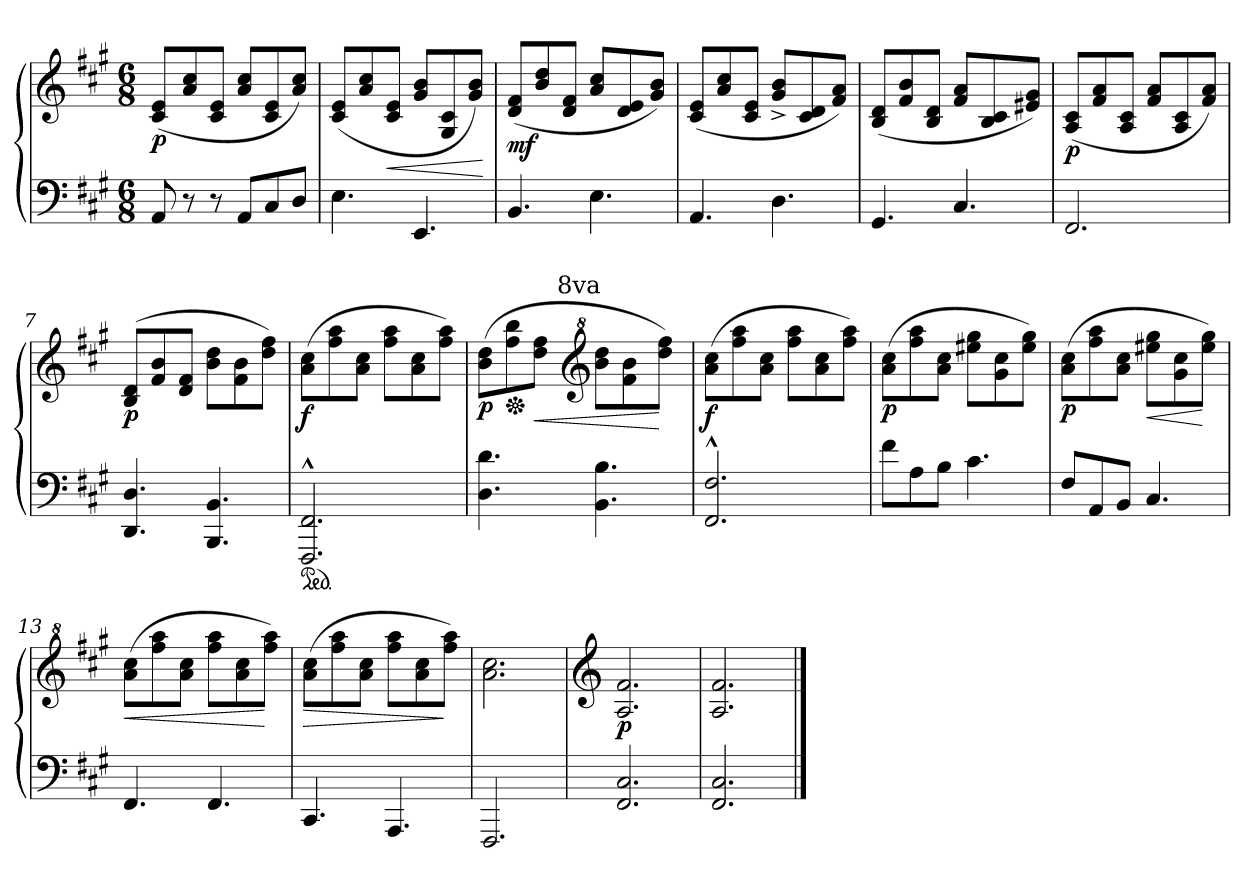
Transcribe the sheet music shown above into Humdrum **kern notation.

**kern	**kern	**dynam
*part1	*part1	*part1
*staff2	*staff1	*staff1/2
*clefF4	*clefG2	*
*k[f#c#g#]	*k[f#c#g#]	*
*A:	*A:	*
*M6/8	*M6/8	*
=1	=1	=1
!	!	!LO:DY:b
8AA/	(<8c#/ 8e/L	p
8r	8a/ 8cc#/	.
8r	8c#/ 8e/J	.
8AA/L	8a/ 8cc#/L	.
8C#/	8c#/ 8e/	.
8D/J	8a/ 8cc#/J)	.
=2	=2	=2
4.E\	(<8c#/ 8e/L	.
.	8a/ 8cc#/	.
!	!	!LO:HP:b
.	8c#/ 8e/J	<
4.EE/	8g#/ 8b/L	.
.	8G#/ 8c#/	.
.	8g#/ 8b/J)	.
.	.	[
=3	=3	=3
!	!	!LO:DY:b
4.BB</	(<8d/ 8f#/L	mf
.	8b/ 8dd/	.
.	8d/ 8f#/J	.
4.E\	8a/>> 8cc#/>>L	.
.	8d/ 8e/	.
.	8g#/>> 8b/>>J)	.
=4	=4	=4
4.AA/	(<8c#/ 8e/L	.
.	8a/>> 8cc#/>>	.
.	8c#/ 8e/J	.
4.D\	8g#/>>^< 8b/>>^<L	.
.	8c#/ 8d/	.
.	8f#/>> 8a/>>J)	.
!!LO:LB:g=z
=5	=5	=5
4.GG#</	(<8B/ 8d/L	.
.	8f#/ 8b/	.
.	8B/ 8d/J	.
4.C#</	8f#/>> 8a/>>L	.
.	8B/ 8c#/	.
.	8e#X/ 8g#/J)	.
=6	=6	=6
!	!	!LO:DY:b
2.FF#/	(<8A/ 8c#/L	p
.	8f#/ 8a/	.
.	8A/ 8c#/J	.
.	8f#/ 8a/L	.
.	8A/ 8c#/	.
.	8f#/ 8a/J)	.
=7	=7	=7
!	!	!LO:DY:b
4.DD/ 4.D/	(>8B/>> 8d/>>L	p
.	8f#/>> 8b/>>	.
.	8d/>> 8f#/>>J	.
4.BBB/ 4.BB/	8b\>> 8dd\>>L	.
.	8f#\>> 8b\>>	.
.	8dd\>> 8ff#\>>J)	.
=8	=8	=8
*ped	*	*
!	!	!LO:DY:b
2.FFF#/^^> 2.FF#/^^>	(>8a\>> 8cc#\>>L	f
.	8ff#\>> 8aa\>>	.
.	8a\ 8cc#\J	.
.	8ff#\ 8aa\L	.
.	8a\ 8cc#\	.
.	8ff#\ 8aa\J)	.
!!LO:LB:g=z
=9	=9	=9
!	!	!LO:DY:b
*	*^	*
4.D\ 4.d\	(>8b\ 8dd\L	4ryy	p
*	*Xped	*	*
.	8ff#\ 8bb\	.	.
!	!	!	!LO:HP:b
.	8dd\>> 8ff#\>>J	16.ryy	<
!	!	!LO:TX:a:t=8va	!
.	.	4ryy	.
*	*clefG^2	*	*
4.BB\ 4.B\	8bb\>> 8ddd\>>L	.	.
.	8ff#\>> 8bb\>>	.	.
.	.	8ryy	.
.	8ddd\ 8fff#\J)	.	[
.	.	32ryy	.
=10	=10	=10	=10
!	!	!	!LO:DY:b
*	*v	*v	*
2.FF#/^^> 2.F#/^^>	(>8aa\>> 8ccc#\>>L	f
.	8fff#\ 8aaa\	.
.	8aa\ 8ccc#\J	.
.	8fff#\ 8aaa\L	.
.	8aa\ 8ccc#\	.
.	8fff#\ 8aaa\J)	.
=11	=11	=11
!	!	!LO:DY:b
8f#<\L	(>8aa\ 8ccc#\L	p
8A<\	8fff#\ 8aaa\	.
8B\J	8aa\ 8ccc#\J	.
4.c#\	8eee#X\>> 8ggg#\>>L	.
.	8gg#\ 8ccc#\	.
.	8eee#\ 8ggg#\J)	.
=12	=12	=12
!	!	!LO:DY:b
8F#</L	(>8aa\ 8ccc#\L	p
8AA</	8fff#\ 8aaa\	.
8BB/J	8aa\ 8ccc#\J	.
!	!	!LO:HP:b
4.C#/	8eee#X\ 8ggg#\L	<
.	8gg#\ 8ccc#\	.
.	8eee#\ 8ggg#\J)	[
!!LO:LB:g=z
=13	=13	=13
!	!	!LO:HP:b
4.FF#</	(>8aa\ 8ccc#\L	<
.	8fff#\ 8aaa\	.
.	8aa\ 8ccc#\J	.
4.FF#</	8fff#\ 8aaa\L	.
.	8aa\ 8ccc#\	.
.	8fff#\ 8aaa\J)	[
=14	=14	=14
!	!	!LO:HP:b
4.CC#</	(>8aa\ 8ccc#\L	>
.	8fff#\ 8aaa\	.
.	8aa\ 8ccc#\J	.
4.AAA</	8fff#\ 8aaa\L	.
.	8aa\ 8ccc#\	.
.	8fff#\ 8aaa\J)	]
=15	=15	=15
2.FFF#/	2.aa\ 2.ccc#\	.
=16	=16	=16
*	*clefG2	*
!	!	!LO:DY:b
2.FF#/ 2.C#/	2.A/ 2.f#/	p
=17	=17	=17
2.FF#/ 2.C#/	2.A/ 2.f#/	.
==	==	==
*-	*-	*-
